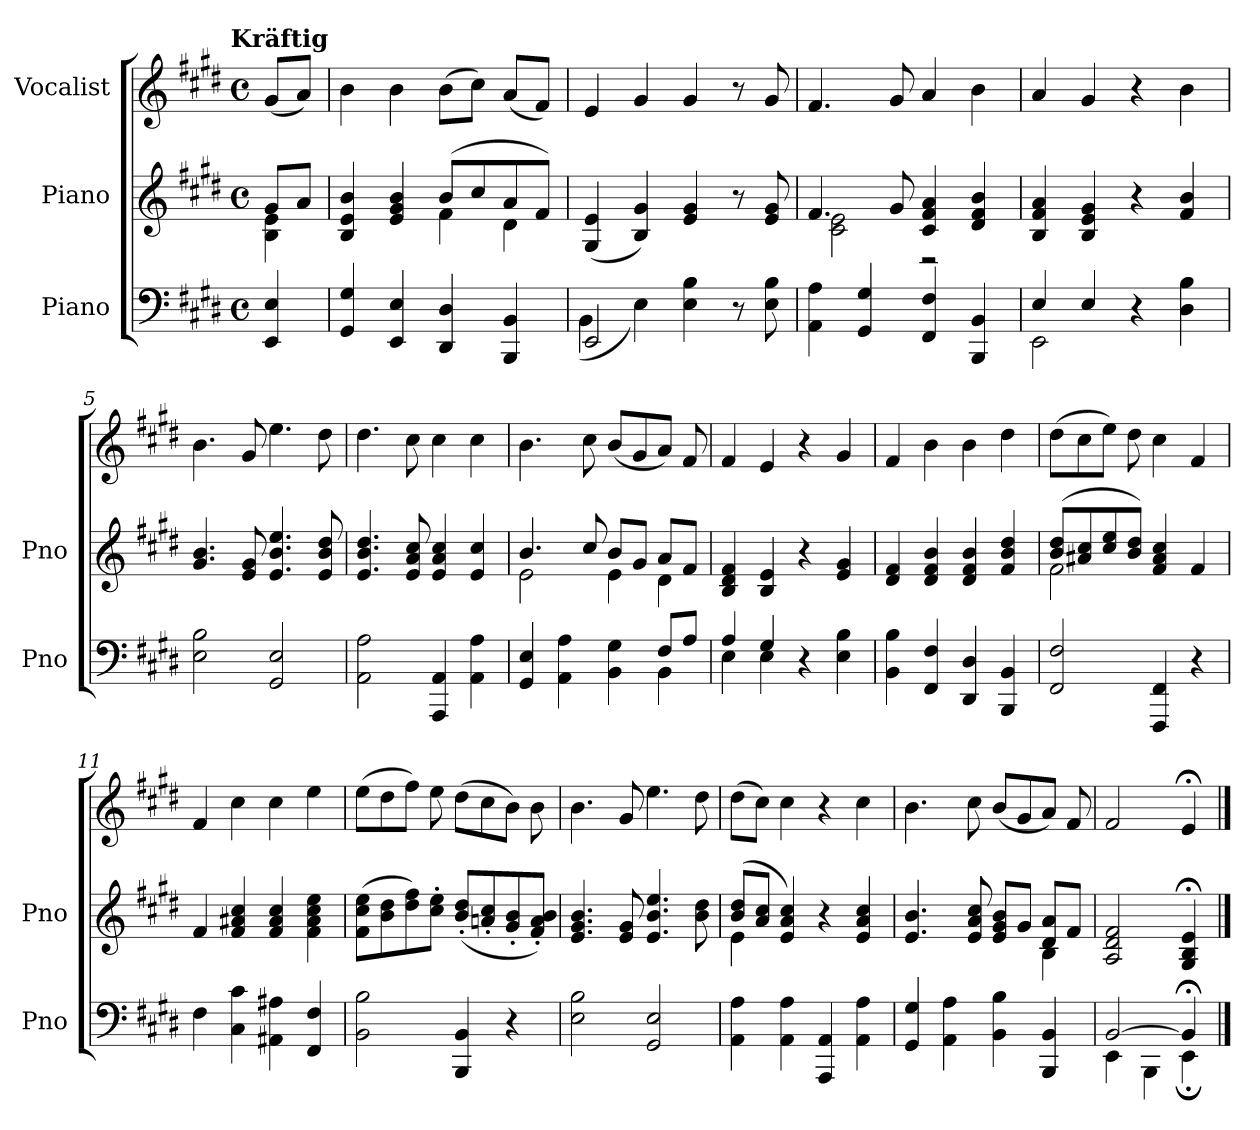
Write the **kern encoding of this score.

**kern	**kern	**kern
*part3	*part2	*part1
*staff3	*staff2	*staff1
*I"Piano	*I"Piano	*I"Vocalist
*I'Pno	*I'Pno	*
*clefF4	*clefG2	*clefG2
*k[f#c#g#d#]	*k[f#c#g#d#]	*k[f#c#g#d#]
*E:	*E:	*E:
!!LO:TX:omd:t=Kräftig
*M4/4	*M4/4	*M4/4
*met(c)	*met(c)	*met(c)
*MM110	*MM110	*MM110
=	=	=
*	*^	*
4EE 4E	8g#L	4B 4e	(8g#L
.	8aJ	.	8aJ)
=1	=1	=1	=1
4GG# 4G#	4B 4e 4b	2ryy	4b
4EE 4E	4e 4g# 4b	.	4b
4DD# 4D#	(8bL	4f#	(8bL
.	8cc#	.	8cc#J)
4BBB 4BB	8a	4d#	(8aL
.	8f#J)	.	8f#J)
*	*v	*v	*
=2	=2	=2
*^	*	*
2EE	(4BB	(4G# 4e	4e
.	4E)	4B 4g#)	4g#
4E 4B	2ryy	4e 4g#	4g#
8r	.	8r	8r
8E 8B	.	8e 8g#	8g#
*v	*v	*	*
=3	=3	=3
*	*^	*
4AA 4A	4.f#	2c# 2e	4.f#
4GG# 4G#	.	.	.
.	8g#	.	8g#
4FF# 4F#	4c# 4f# 4a	2r	4a
4BBB 4BB	4d# 4f# 4b	.	4b
*	*v	*v	*
=4	=4	=4
*^	*	*
4E	2EE	4B 4f# 4a	4a
4E	.	4B 4e 4g#	4g#
2ryy	4r	4r	4r
.	4D# 4B	4f# 4b	4b
*v	*v	*	*
=5	=5	=5
2E 2B	4.g# 4.b	4.b
.	8e 8g#	8g#
2GG# 2E	4.e 4.b 4.ee	4.ee
.	8e 8b 8dd#	8dd#
=6	=6	=6
2AA 2A	4.e 4.b 4.dd#	4.dd#
.	8e 8a 8cc#	8cc#
4AAA 4AA	4e 4a 4cc#	4cc#
4AA 4A	4e 4cc#	4cc#
=7	=7	=7
*^	*^	*
4GG# 4E	2.ryy	4.b	2e	4.b
4AA 4A	.	.	.	.
.	.	8cc#	.	8cc#
4BB 4G#	.	8bL	4e	(8bL
.	.	8g#J	.	8g#
8F#L	4BB	8aL	4d#	8aJ)
8AJ	.	8f#J	.	8f#
*	*	*v	*v	*
=8	=8	=8	=8
4A	4E	4B 4d# 4f#	4f#
4G#	4E	4B 4e	4e
2ryy	4r	4r	4r
.	4E 4B	4e 4g#	4g#
*v	*v	*	*
=9	=9	=9
4BB 4B	4d# 4f#	4f#
4FF# 4F#	4d# 4f# 4b	4b
4DD# 4D#	4d# 4f# 4b	4b
4BBB 4BB	4f# 4b 4dd#	4dd#
=10	=10	=10
*	*^	*
2FF# 2F#	(8b 8dd#L	2f#	(8dd#L
.	8a#X 8cc#	.	8cc#
.	8cc# 8ee	.	8eeJ)
.	8b 8dd#J)	.	8dd#
4FFF# 4FF#	4f# 4a# 4cc#	2ryy	4cc#
4r	4f#	.	4f#
*	*v	*v	*
=11	=11	=11
4F#	4f#	4f#
4C# 4c#	4f# 4a#X 4cc#	4cc#
4AA#X 4A#X	4f# 4a# 4cc#	4cc#
4FF# 4F#	4f# 4a# 4cc# 4ee	4ee
=12	=12	=12
2BB 2B	(8f# 8cc# 8eeL	(8eeL
.	8b 8dd#	8dd#
.	8dd# 8ff#)	8ff#J)
.	8cc#' 8ee'J	8ee
4BBB 4BB	(8b' 8dd#'L	(8dd#L
.	8an' 8cc#'	8cc#
4r	8g#' 8b'	8bJ)
.	8f#' 8a' 8b'J)	8b
=13	=13	=13
2E 2B	4.e 4.g# 4.b	4.b
.	8e 8g#	8g#
2GG# 2E	4.e 4.b 4.ee	4.ee
.	8b 8dd#	8dd#
=14	=14	=14
*	*^	*
4AA 4A	(8b 8dd#L	4e	(8dd#L
.	8a 8cc#J	.	8cc#J)
4AA 4A	4e 4a 4cc#)	2.ryy	4cc#
4AAA 4AA	4r	.	4r
4AA 4A	4e 4a 4cc#	.	4cc#
=15	=15	=15	=15
4GG# 4G#	4.e 4.b	2.ryy	4.b
4AA 4A	.	.	.
.	8e 8a 8cc#	.	8cc#
4BB 4B	8e 8g# 8bL	.	(8bL
.	8g#J	.	8g#
4BBB 4BB	8d# 8aL	4B	8aJ)
.	8f#J	.	8f#
*	*v	*v	*
=16	=16	=16
*^	*	*
[2BB	4EE	2A 2d# 2f#	2f#
.	4BBB	.	.
4BB;<]	4EE;<	4G#;< 4B;< 4e;<	4e;<
*v	*v	*	*
==	==	==
*-	*-	*-
